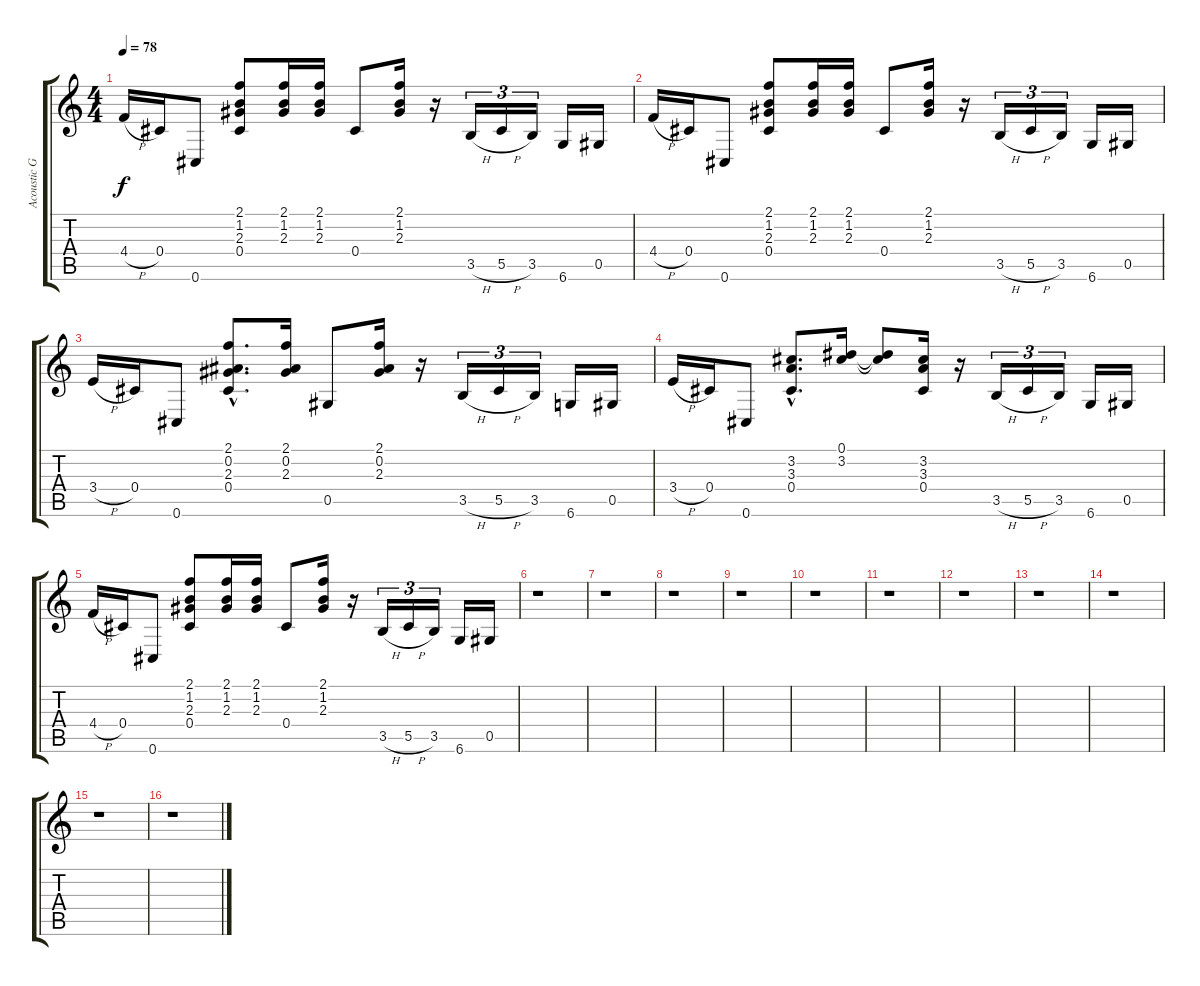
\track ("Acoustic Guitar" "Acoustic G") {instrument acousticguitarsteel}
\staff {score tabs}
\tuning (Eb4 Bb3 Gb3 Db3 Ab2 Db2) {hide}
\ts (4 4)
\tempo 78
\clef g2
\ks c
4.4{h}.16{dy f} 0.4.16 0.6.8 (2.1 1.2 2.3 0.4).8 (2.1 1.2 2.3).16 (2.1 1.2 2.3).16 0.4.8 (2.1 1.2 2.3).16 r.16 3.5{h}.16{tu (3 2)} 5.5{h}.16{tu (3 2)} 3.5.16{tu (3 2)} 6.6.16 0.5.16 |
4.4{h}.16 0.4.16 0.6.8 (2.1 1.2 2.3 0.4).8 (2.1 1.2 2.3).16 (2.1 1.2 2.3).16 0.4.8 (2.1 1.2 2.3).16 r.16 3.5{h}.16{tu (3 2)} 5.5{h}.16{tu (3 2)} 3.5.16{tu (3 2)} 6.6.16 0.5.16 |
3.4{h}.16 0.4.16 0.6.8 (2.1{hac} 0.2{hac} 2.3{hac} 0.4{hac}).8{d} (2.1 0.2 2.3).16 0.5.8 (2.1 0.2 2.3).16 r.16 3.5{h}.16{tu (3 2)} 5.5{h}.16{tu (3 2)} 3.5.16{tu (3 2)} 6.6.16 0.5.16 |
3.4{h}.16 0.4.16 0.6.8 (3.2{hac} 3.3{hac} 0.4{hac}).8{d} (0.1 3.2).16 (0.1{t} 3.2{t}).8 (3.2 3.3 0.4).16 r.16 3.5{h}.16{tu (3 2)} 5.5{h}.16{tu (3 2)} 3.5.16{tu (3 2)} 6.6.16 0.5.16 |
4.4{h}.16 0.4.16 0.6.8 (2.1 1.2 2.3 0.4).8 (2.1 1.2 2.3).16 (2.1 1.2 2.3).16 0.4.8 (2.1 1.2 2.3).16 r.16 3.5{h}.16{tu (3 2)} 5.5{h}.16{tu (3 2)} 3.5.16{tu (3 2)} 6.6.16 0.5.16 |
r.1 |
r.1 |
r.1 |
r.1 |
r.1 |
r.1 |
r.1 |
r.1 |
r.1 |
r.1 |
r.1
